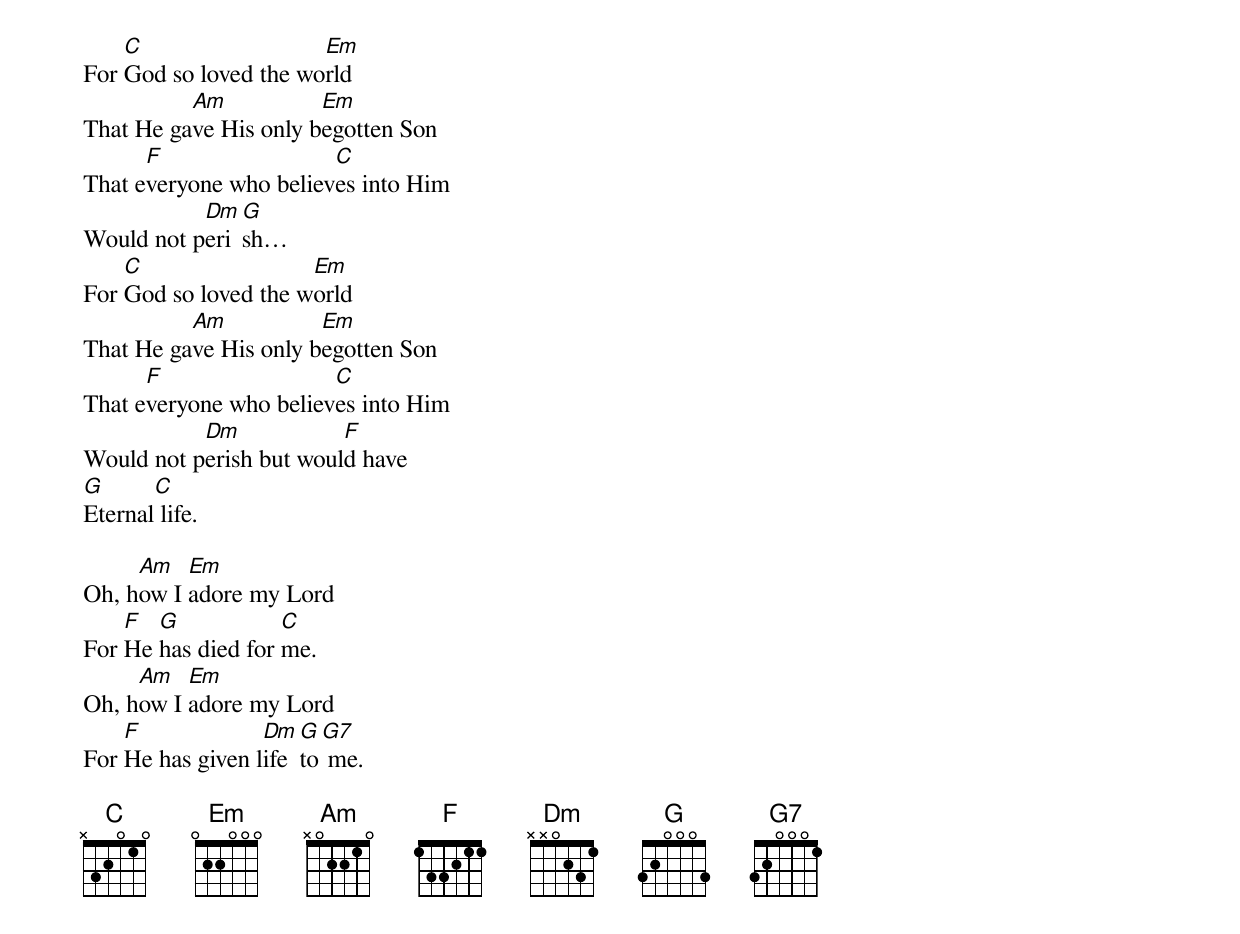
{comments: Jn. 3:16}
For [C]God so loved the wo[Em]rld
That He ga[Am]ve His only b[Em]egotten Son
That e[F]veryone who believ[C]es into Him
Would not p[Dm]eri[G]sh…
For [C]God so loved the w[Em]orld
That He ga[Am]ve His only b[Em]egotten Son
That e[F]veryone who believ[C]es into Him
Would not p[Dm]erish but woul[F]d have
[G]Eternal[C] life.

Oh, h[Am]ow I [Em]adore my Lord
For [F]He [G]has died for [C]me.
Oh, h[Am]ow I [Em]adore my Lord
For [F]He has given l[Dm]ife [G]to[G7] me.

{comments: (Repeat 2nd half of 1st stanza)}
